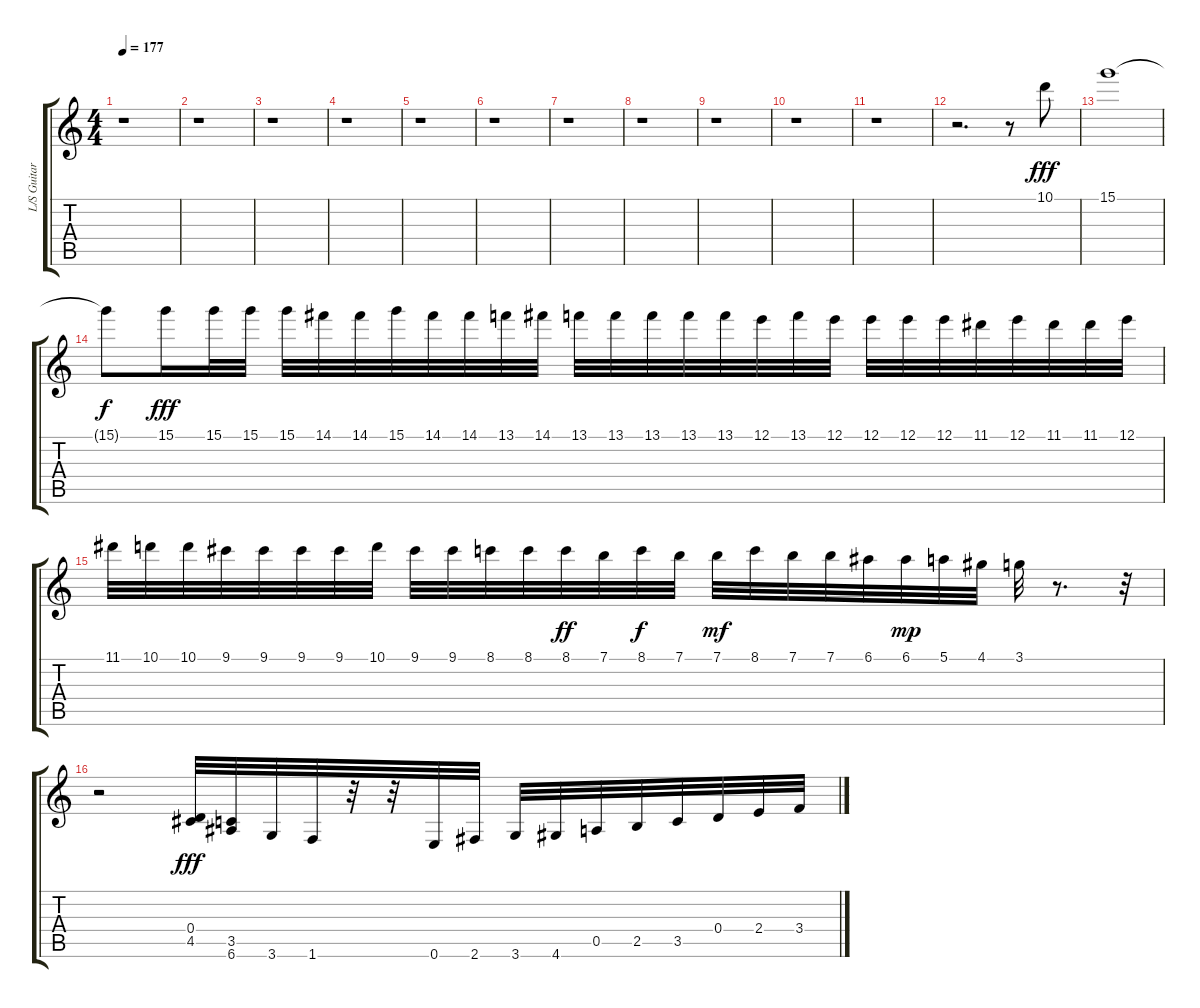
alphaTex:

\track ("L/S Guitar Echo" "L/S Guitar") {instrument overdrivenguitar}
\staff {score tabs}
\tuning (E4 B3 G3 D3 A2 E2) {hide}
\ts (4 4)
\tempo 177
\clef g2
\ks c
r.1{dy f} |
r.1 |
r.1 |
r.1 |
r.1 |
r.1 |
r.1 |
r.1 |
r.1 |
r.1 |
r.1 |
r.2{d} r.8 10.1.8{dy fff} |
15.1.1 |
15.1{t}.8{dy f} 15.1.16{dy fff} 15.1.32 15.1.32 15.1.32 14.1.32 14.1.32 15.1.32 14.1.32 14.1.32 13.1.32 14.1.32 13.1.32 13.1.32 13.1.32 13.1.32 13.1.32 12.1.32 13.1.32 12.1.32 12.1.32 12.1.32 12.1.32 11.1.32 12.1.32 11.1.32 11.1.32 12.1.32 |
11.1.32 10.1.32 10.1.32 9.1.32 9.1.32 9.1.32 9.1.32 10.1.32 9.1.32 9.1.32 8.1.32 8.1.32 8.1.32{dy ff} 7.1.32 8.1.32{dy f} 7.1.32 7.1.32{dy mf} 8.1.32 7.1.32 7.1.32 6.1.32 6.1.32{dy mp} 5.1.32 4.1.32 3.1.32 r.8{d} r.32 |
r.2 (0.4 4.5).32{dy fff} (3.5 6.6).32 3.6.32 1.6.32 r.32 r.32 0.6.32 2.6.32 3.6.32 4.6.32 0.5.32 2.5.32 3.5.32 0.4.32 2.4.32 3.4.32
